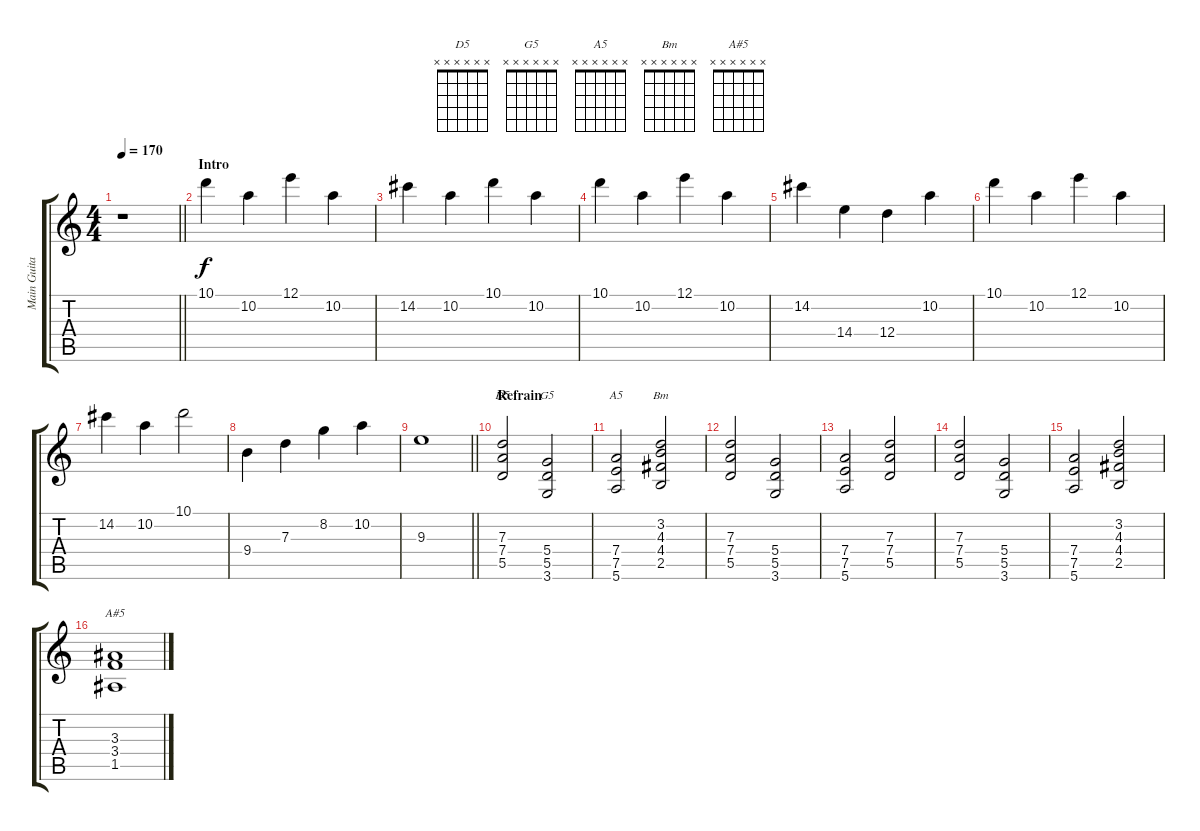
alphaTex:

\track ("Main Guitar" "Main Guita") {instrument overdrivenguitar}
\staff {score tabs}
\tuning (E4 B3 G3 D3 A2 E2) {hide}
\chord ("D5" x x x x x x)
\chord ("G5" x x x x x x)
\chord ("A5" x x x x x x)
\chord ("Bm" x x x x x x)
\chord ("A#5" x x x x x x)
\ts (4 4)
\tempo 170
\clef g2
\barLineRight lightlight
\ks c
r.1{dy f instrument overdrivenguitar} |
\section ("" "Intro")
10.1.4{instrument acousticguitarnylon} 10.2.4 12.1.4 10.2.4 |
14.2.4 10.2.4 10.1.4 10.2.4 |
10.1.4 10.2.4 12.1.4 10.2.4 |
14.2.4 14.4.4 12.4.4 10.2.4 |
10.1.4 10.2.4 12.1.4 10.2.4 |
14.2.4 10.2.4 10.1.2 |
9.4.4 7.3.4 8.2.4 10.2.4 |
\barLineRight lightlight
9.3.1 |
\section ("" "Refrain")
(7.3 7.4 5.5).2{ch "D5" instrument overdrivenguitar} (5.4 5.5 3.6).2{ch "G5"} |
(7.4 7.5 5.6).2{ch "A5"} (3.2 4.3 4.4 2.5).2{ch "Bm"} |
(7.3 7.4 5.5).2 (5.4 5.5 3.6).2 |
(7.4 7.5 5.6).2 (7.3 7.4 5.5).2 |
(7.3 7.4 5.5).2 (5.4 5.5 3.6).2 |
(7.4 7.5 5.6).2 (3.2 4.3 4.4 2.5).2 |
(3.3 3.4 1.5).1{ch "A#5"}
